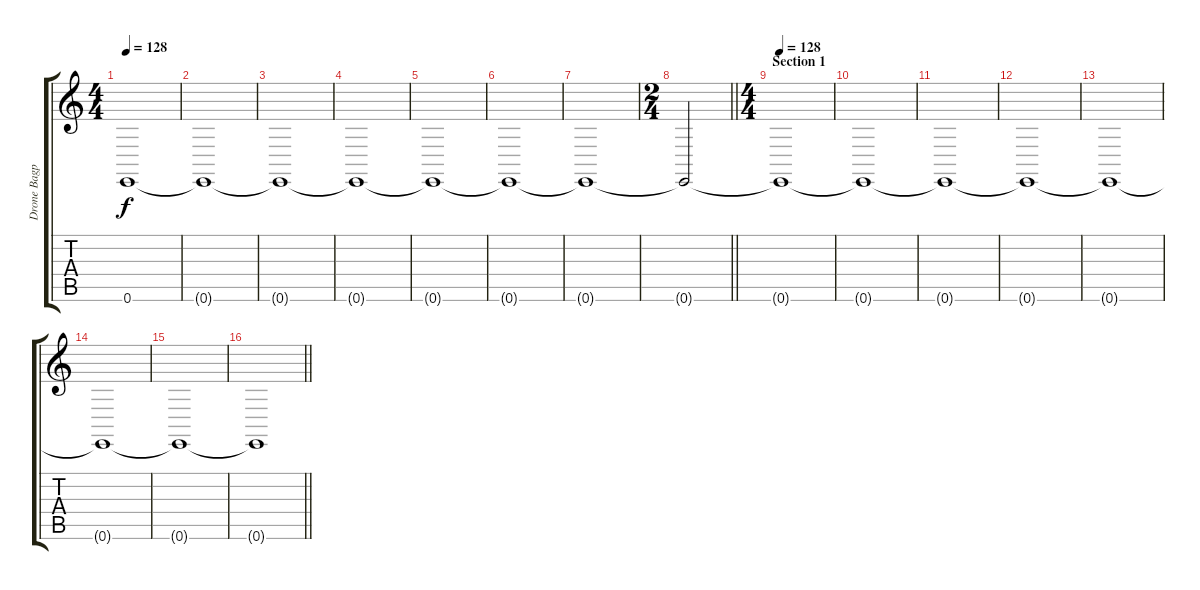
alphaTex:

\track ("Drone Bagpipe" "Drone Bagp") {instrument bagpipe}
\staff {score tabs}
\tuning (E4 B3 G3 D3 A2 E2) {hide}
\ts (4 4)
\tempo 128
\clef g2
\ks c
0.6{t}.1{dy f} |
0.6{t}.1 |
0.6{t}.1 |
0.6{t}.1 |
0.6{t}.1 |
0.6{t}.1 |
0.6{t}.1 |
\ts (2 4)
\barLineRight lightlight
0.6{t}.2 |
\ts (4 4)
\section ("" "Section 1")
\tempo 128
0.6{t}.1 |
0.6{t}.1 |
0.6{t}.1 |
0.6{t}.1 |
0.6{t}.1 |
0.6{t}.1 |
0.6{t}.1 |
\barLineRight lightlight
0.6{t}.1
